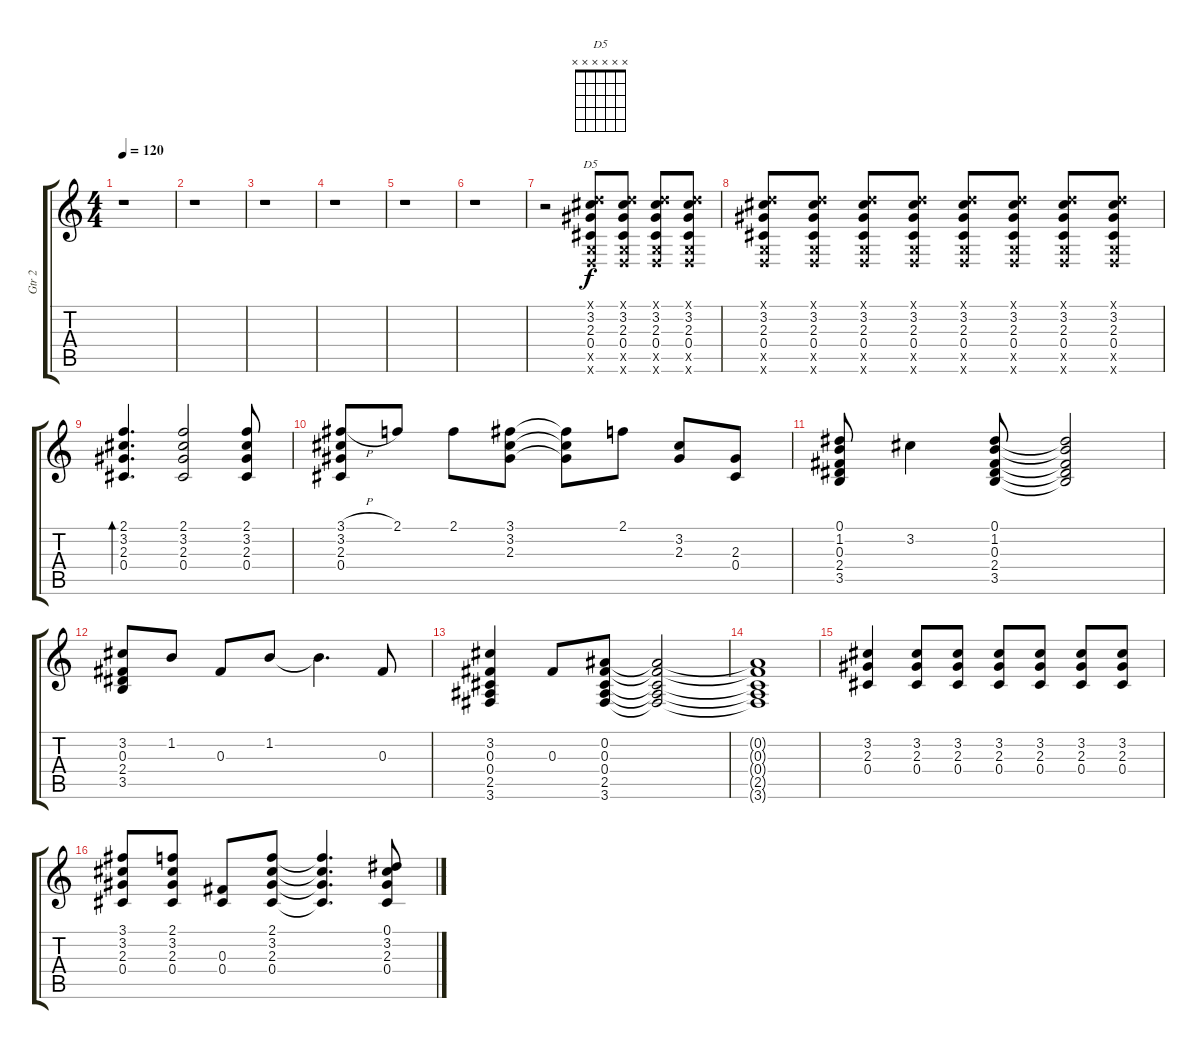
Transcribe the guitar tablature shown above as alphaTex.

\track ("Gtr 2" "Gtr 2") {instrument acousticguitarsteel}
\staff {score tabs}
\tuning (Eb4 Bb3 Gb3 Db3 Ab2 Eb2) {hide}
\chord ("D5" x x x x x x)
\ts (4 4)
\tempo 120
\clef g2
\ks c
r.1{dy f instrument acousticguitarsteel} |
r.1 |
r.1 |
r.1 |
r.1 |
r.1 |
r.2 (-1.1{x} 3.2 2.3 0.4 -1.5{x} -1.6{x}).8{ch "D5"} (-1.1{x} 3.2 2.3 0.4 -1.5{x} -1.6{x}).8 (-1.1{x} 3.2 2.3 0.4 -1.5{x} -1.6{x}).8 (-1.1{x} 3.2 2.3 0.4 -1.5{x} -1.6{x}).8 |
(-1.1{x} 3.2 2.3 0.4 -1.5{x} -1.6{x}).8 (-1.1{x} 3.2 2.3 0.4 -1.5{x} -1.6{x}).8 (-1.1{x} 3.2 2.3 0.4 -1.5{x} -1.6{x}).8 (-1.1{x} 3.2 2.3 0.4 -1.5{x} -1.6{x}).8 (-1.1{x} 3.2 2.3 0.4 -1.5{x} -1.6{x}).8 (-1.1{x} 3.2 2.3 0.4 -1.5{x} -1.6{x}).8 (-1.1{x} 3.2 2.3 0.4 -1.5{x} -1.6{x}).8 (-1.1{x} 3.2 2.3 0.4 -1.5{x} -1.6{x}).8 |
(2.1 3.2 2.3 0.4).4{d bd 240} (2.1 3.2 2.3 0.4).2 (2.1 3.2 2.3 0.4).8 |
(3.1{h} 3.2 2.3 0.4).8 2.1.8 2.1.8 (3.1 3.2 2.3).8 (3.1{t} 3.2{t} 2.3{t}).8 2.1.8 (3.2 2.3).8 (2.3 0.4).8 |
(0.1 1.2 0.3 2.4 3.5).8 3.2.4 (0.1 1.2 0.3 2.4 3.5).8 (0.1{t} 1.2{t} 0.3{t} 2.4{t} 3.5{t}).2 |
(3.2 0.3 2.4 3.5).8 1.2.8 0.3.8 1.2.8 1.2{t}.4{d} 0.3.8 |
(3.2 0.3 0.4 2.5 3.6).4 0.3.8 (0.2 0.3 0.4 2.5 3.6).8 (0.2{t} 0.3{t} 0.4{t} 2.5{t} 3.6{t}).2 |
(0.2{t} 0.3{t} 0.4{t} 2.5{t} 3.6{t}).1 |
(3.2 2.3 0.4).4 (3.2 2.3 0.4).8 (3.2 2.3 0.4).8 (3.2 2.3 0.4).8 (3.2 2.3 0.4).8 (3.2 2.3 0.4).8 (3.2 2.3 0.4).8 |
(3.1 3.2 2.3 0.4).8 (2.1 3.2 2.3 0.4).8 (0.3 0.4).8 (2.1 3.2 2.3 0.4).8 (2.1{t} 3.2{t} 2.3{t} 0.4{t}).4{d} (0.1 3.2 2.3 0.4).8
